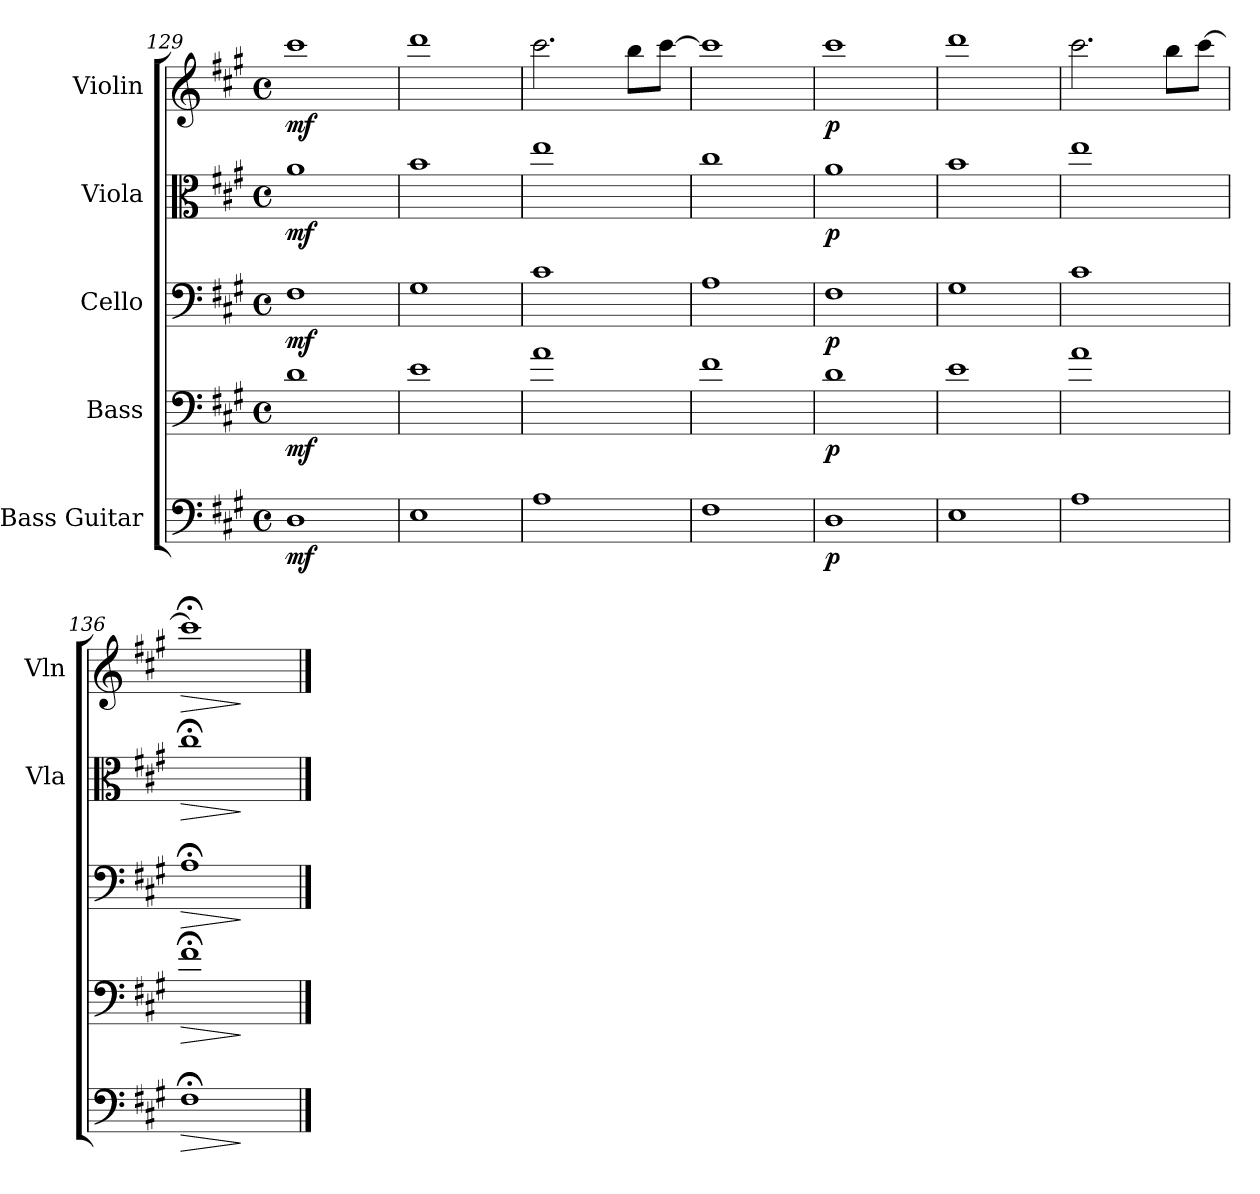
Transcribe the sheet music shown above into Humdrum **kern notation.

**kern	**dynam	**kern	**dynam	**kern	**dynam	**kern	**dynam	**kern	**dynam
*part5	*part5	*part4	*part4	*part3	*part3	*part2	*part2	*part1	*part1
*staff5	*staff5	*staff4	*staff4	*staff3	*staff3	*staff2	*staff2	*staff1	*staff1
*I"Bass Guitar	*	*I"Bass	*	*I"Cello	*	*I"Viola	*	*I"Violin	*
*	*	*	*	*	*	*I'Vla	*	*I'Vln	*
*	*	*clefF4	*	*clefF4	*	*clefC3	*	*clefG2	*
*	*	*ITrd7c12	*	*	*	*	*	*	*
*k[f#c#g#]	*	*k[f#c#g#]	*	*k[f#c#g#]	*	*k[f#c#g#]	*	*k[f#c#g#]	*
*M4/4	*	*M4/4	*	*M4/4	*	*M4/4	*	*M4/4	*
*met(c)	*	*met(c)	*	*met(c)	*	*met(c)	*	*met(c)	*
=129	=129	=129	=129	=129	=129	=129	=129	=129	=129
!	!LO:DY:b	!	!LO:DY:b	!	!LO:DY:b	!	!LO:DY:b	!	!LO:DY:b
1D	mf	1D	mf	1F#	mf	1a	mf	1ccc#	mf
=130	=130	=130	=130	=130	=130	=130	=130	=130	=130
1E	.	1E	.	1G#	.	1b	.	1ddd	.
!!LO:LB:g=z
=131	=131	=131	=131	=131	=131	=131	=131	=131	=131
1A	.	1A	.	1c#	.	1ee	.	2.ccc#\	.
.	.	.	.	.	.	.	.	8bb\L	.
.	.	.	.	.	.	.	.	[8ccc#\J	.
=132	=132	=132	=132	=132	=132	=132	=132	=132	=132
1F#	.	1F#	.	1A	.	1cc#	.	1ccc#]	.
=133	=133	=133	=133	=133	=133	=133	=133	=133	=133
!	!LO:DY:b	!	!LO:DY:b	!	!LO:DY:b	!	!LO:DY:b	!	!LO:DY:b
1D	p	1D	p	1F#	p	1a	p	1ccc#	p
=134	=134	=134	=134	=134	=134	=134	=134	=134	=134
1E	.	1E	.	1G#	.	1b	.	1ddd	.
=135	=135	=135	=135	=135	=135	=135	=135	=135	=135
1A	.	1A	.	1c#	.	1ee	.	2.ccc#\	.
.	.	.	.	.	.	.	.	8bb\L	.
.	.	.	.	.	.	.	.	[8ccc#\J	.
=136	=136	=136	=136	=136	=136	=136	=136	=136	=136
!	!LO:HP:b	!	!LO:HP:b	!	!LO:HP:b	!	!LO:HP:b	!	!LO:HP:b
1F#;<	>	1F#;<	>	1A;<	>	1cc#;<	>	1ccc#;<]	>
.	]	.	]	.	]	.	]	.	]
==	==	==	==	==	==	==	==	==	==
*-	*-	*-	*-	*-	*-	*-	*-	*-	*-
